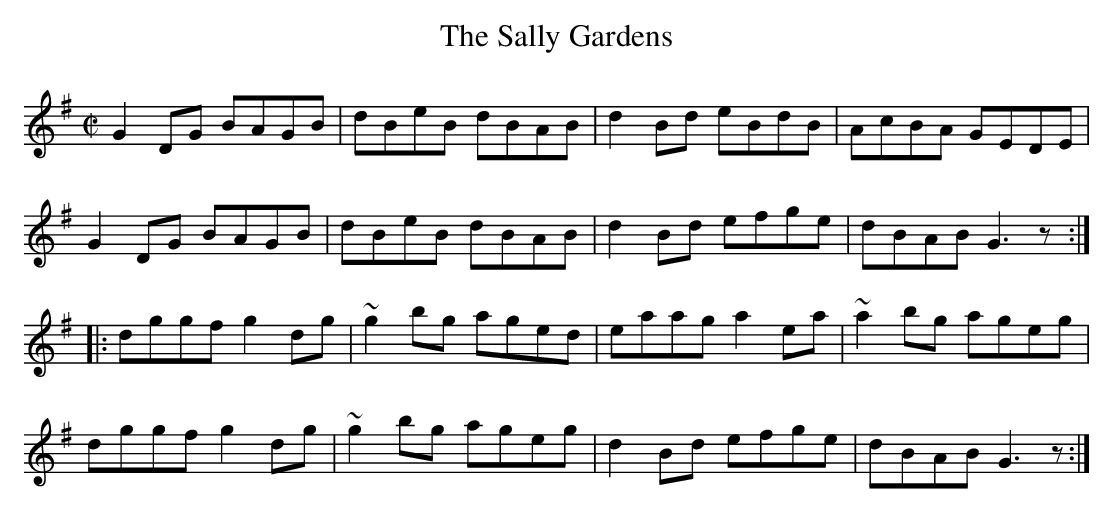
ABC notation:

X:1
T:Sally Gardens, The
M:C|
L:1/8
K:G
G2DG BAGB|dBeB dBAB|d2 Bd eBdB|AcBA GEDE|
G2DG BAGB|dBeB dBAB|d2 Bd efge|dBAB G3z:|
|:dggf g2dg|~g2bg aged|eaag a2ea|~a2bg ageg|
dggf g2dg|~g2bg ageg|d2 Bd efge|dBAB G3z:|
